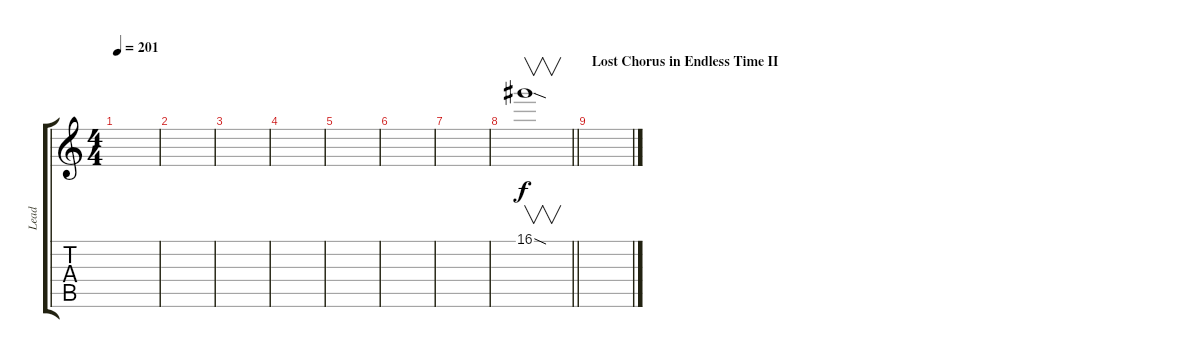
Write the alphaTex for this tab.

\track ("Lead" "Lead") {instrument overdrivenguitar}
\staff {score tabs}
\tuning (E4 B3 G3 D3 A2 E2) {hide}
\ts (4 4)
\tempo 201
\clef g2
\ks c
|
|
|
|
|
|
|
\barLineRight lightlight
16.1{sod}.1{v} |
\section ("" "Lost Chorus in Endless Time II")
